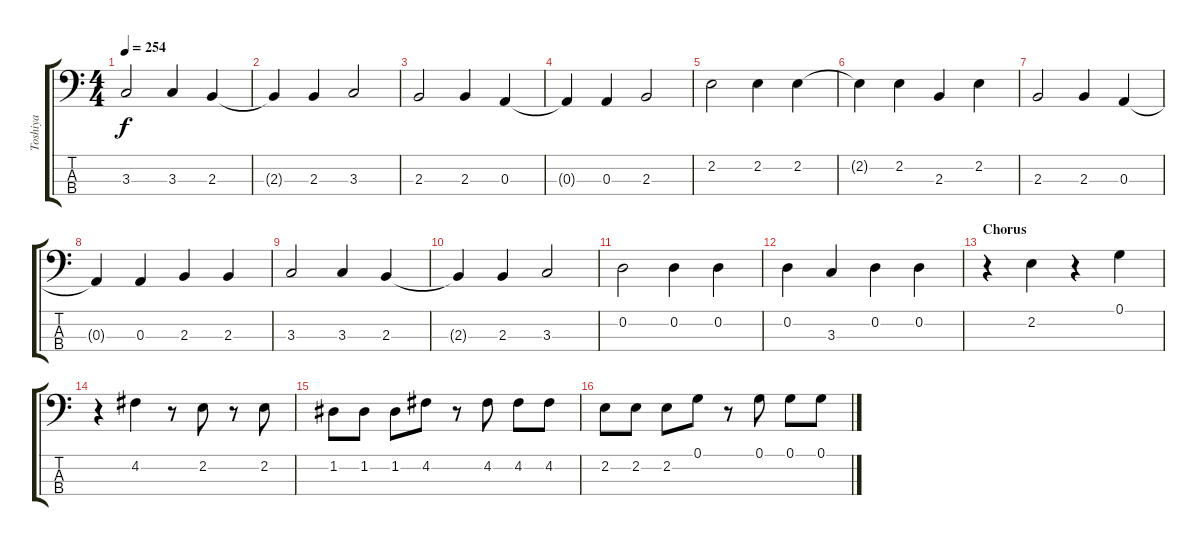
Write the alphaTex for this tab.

\track ("Toshiya" "Toshiya") {instrument electricbasspick}
\staff {score tabs}
\tuning (G2 D2 A1 E1) {hide}
\ts (4 4)
\tempo 254
\clef f4
\ks c
3.3.2{dy f} 3.3.4 2.3.4 |
2.3{t}.4 2.3.4 3.3.2 |
2.3.2 2.3.4 0.3.4 |
0.3{t}.4 0.3.4 2.3.2 |
2.2.2 2.2.4 2.2.4 |
2.2{t}.4 2.2.4 2.3.4 2.2.4 |
2.3.2 2.3.4 0.3.4 |
0.3{t}.4 0.3.4 2.3.4 2.3.4 |
3.3.2 3.3.4 2.3.4 |
2.3{t}.4 2.3.4 3.3.2 |
0.2.2 0.2.4 0.2.4 |
0.2.4 3.3.4 0.2.4 0.2.4 |
\section ("" "Chorus")
r.4 2.2.4 r.4 0.1.4 |
r.4 4.2.4 r.8 2.2.8 r.8 2.2.8 |
1.2.8 1.2.8 1.2.8 4.2.8 r.8 4.2.8 4.2.8 4.2.8 |
2.2.8 2.2.8 2.2.8 0.1.8 r.8 0.1.8 0.1.8 0.1.8
